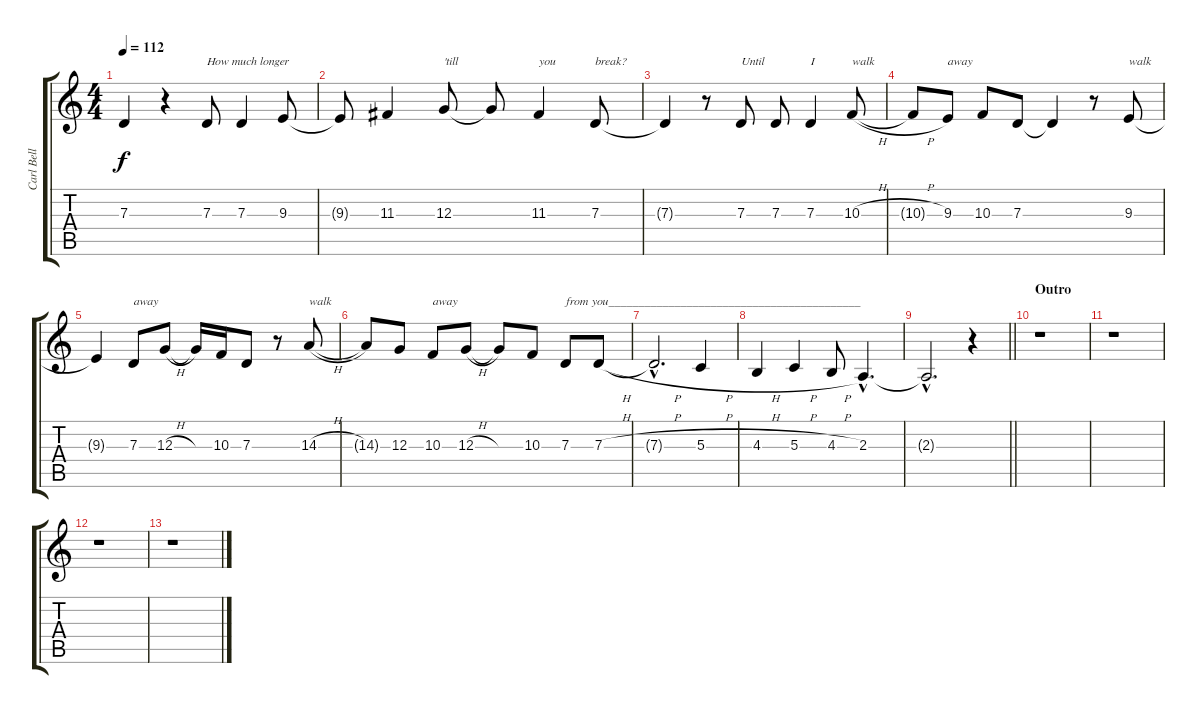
\track ("Carl Bell (Backing Vocals)" "Carl Bell ") {instrument harmonica}
\staff {score tabs}
\tuning (E4 B3 G3 D3 A2 D2) {hide}
\ts (4 4)
\tempo 112
\clef g2
\ks c
7.3{t}.4{dy f} r.4 7.3.8{txt "How much longer"} 7.3.4 9.3.8 |
9.3{t}.8 11.3.4 12.3.8{txt "'till"} 12.3{t}.8 11.3.4{txt "you"} 7.3.8{txt "break?"} |
7.3{t}.4 r.8 7.3.8{txt "Until"} 7.3.8 7.3.4{txt "I"} 10.3{h}.8{txt "walk"} |
10.3{h t}.8 9.3.8{txt "away"} 10.3.8 7.3.8 7.3{t}.4 r.8 9.3.8{txt "walk"} |
9.3{t}.4 7.3.8{txt "away"} 12.3{h}.8 12.3{t}.16 10.3.16 7.3.8 r.8 14.3{h}.8{txt "walk"} |
14.3{t}.8 12.3.8 10.3.8{txt "away"} 12.3{h}.8 12.3{t}.8 10.3.8 7.3.8{txt "from you__________________________________________"} 7.3{h}.8 |
7.3{h hac t}.2{d} 5.3{h}.4 |
4.3{h}.4 5.3{h}.4 4.3{h}.8 2.3{hac}.4{d} |
\barLineRight lightlight
2.3{hac t}.2{d} r.4 |
\section ("" "Outro")
r.1 |
r.1 |
r.1 |
r.1
